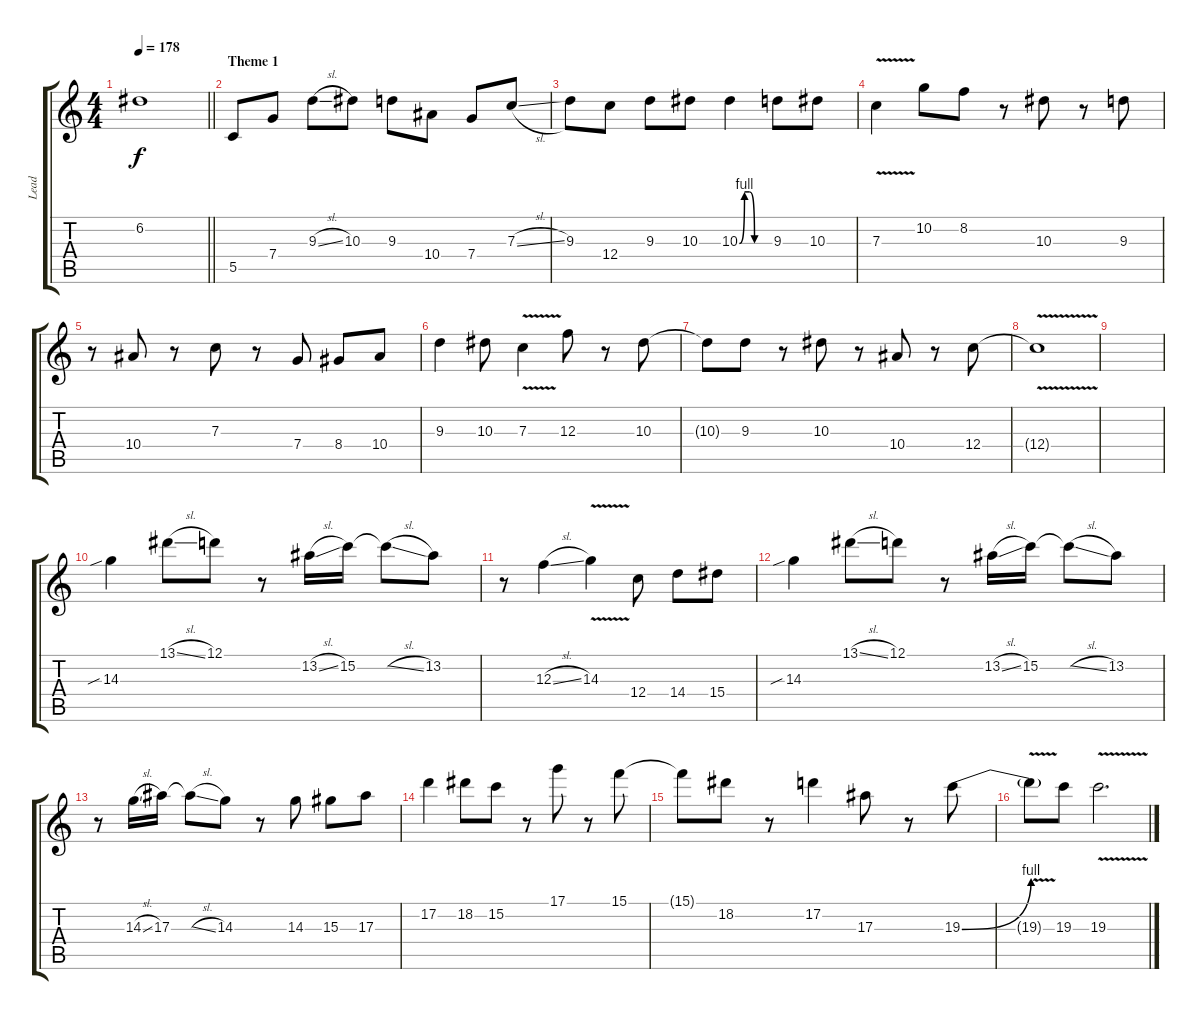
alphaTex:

\track ("Lead" "Lead") {instrument overdrivenguitar}
\staff {score tabs}
\tuning (D4 A3 F3 C3 G2 D2) {hide}
\ts (4 4)
\tempo 178
\clef g2
\barLineRight lightlight
\ks c
6.2{t}.1{dy f} |
\section ("" "Theme 1")
5.5.8 7.4.8 9.3{sl}.8 10.3.8 9.3.8 10.4.8 7.4.8 7.3{sl}.8 |
9.3.8 12.4.8 9.3.8 10.3.8 10.3{be (custom 0 0 10 4 20 4 30 0 60 0)}.4 9.3.8 10.3.8 |
7.3{v}.4 10.2.8 8.2.8 r.8 10.3.8 r.8 9.3.8 |
r.8 10.4.8 r.8 7.3.8 r.8 7.4.8 8.4.8 10.4.8 |
9.3.4 10.3.8 7.3{v}.4 12.3.8 r.8 10.3.8 |
10.3{t}.8 9.3.8 r.8 10.3.8 r.8 10.4.8 r.8 12.4.8 |
12.4{v t}.1 |
|
14.3{sib}.4 13.1{sl}.8 12.1.8 r.8 13.2{sl}.16 15.2.16 15.2{sl t}.8 13.2.8 |
r.8 12.3{sl}.4 14.3{v}.4 12.4.8 14.4.8 15.4.8 |
14.3{sib}.4 13.1{sl}.8 12.1.8 r.8 13.2{sl}.16 15.2.16 15.2{sl t}.8 13.2.8 |
r.8 14.3{sl}.16 17.3.16 17.3{sl t}.8 14.3.8 r.8 14.3.8 15.3.8 17.3.8 |
17.2.4 18.2.8 15.2.8 r.8 17.1.8 r.8 15.1.8 |
15.1{t}.8 18.2.8 r.8 17.2.4 17.3.8 r.8 19.3{be (bend 0 0 60 4)}.8 |
19.3{v t}.8 19.3.8 19.3{v}.2{d}
